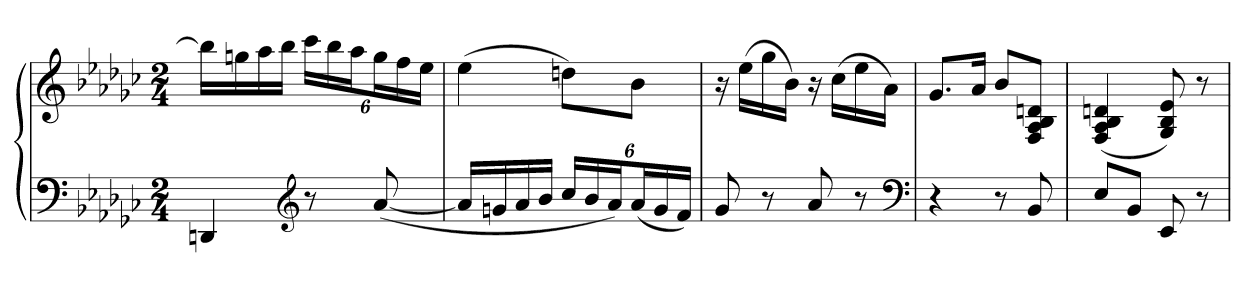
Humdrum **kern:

**kern	**kern
*part1	*part1
*staff2	*staff1
*clefF4	*clefG2
*k[b-e-a-d-g-c-]	*k[b-e-a-d-g-c-]
*M2/4	*M2/4
=	=
4DDn	16bb-LL]
.	16ggn
.	16aa-
.	16bb-JJ
*clefG2	*
8r	24ccc-LL
.	24bb-
.	24aa-J
([8a-	24ggL
.	24ff
.	24ee-JJ
=	=
16a-LL]	(4ee-
16gn	.
16a-	.
16b-JJ	.
24cc-LL	8ddnL)
24b-	.
24a-J)	.
(24a-L	8b-J
24g	.
24fJJ)	.
=	=
8g-	16r
.	(16ee-LL
8r	16gg-
.	16b-JJ)
8a-	16r
.	(16cc-LL
8r	16ee-
.	16a-JJ)
*clefF4	*
=	=
4r	8.g-L
.	16a-Jk
8r	8b-L
8BB-	8F 8A- 8B- 8dnJ
=	=
8E-L	(4F 4A- 4B- 4dn
8BB-J	.
8EE-	8G- 8B- 8e-)
8r	8r
=	=
*-	*-
